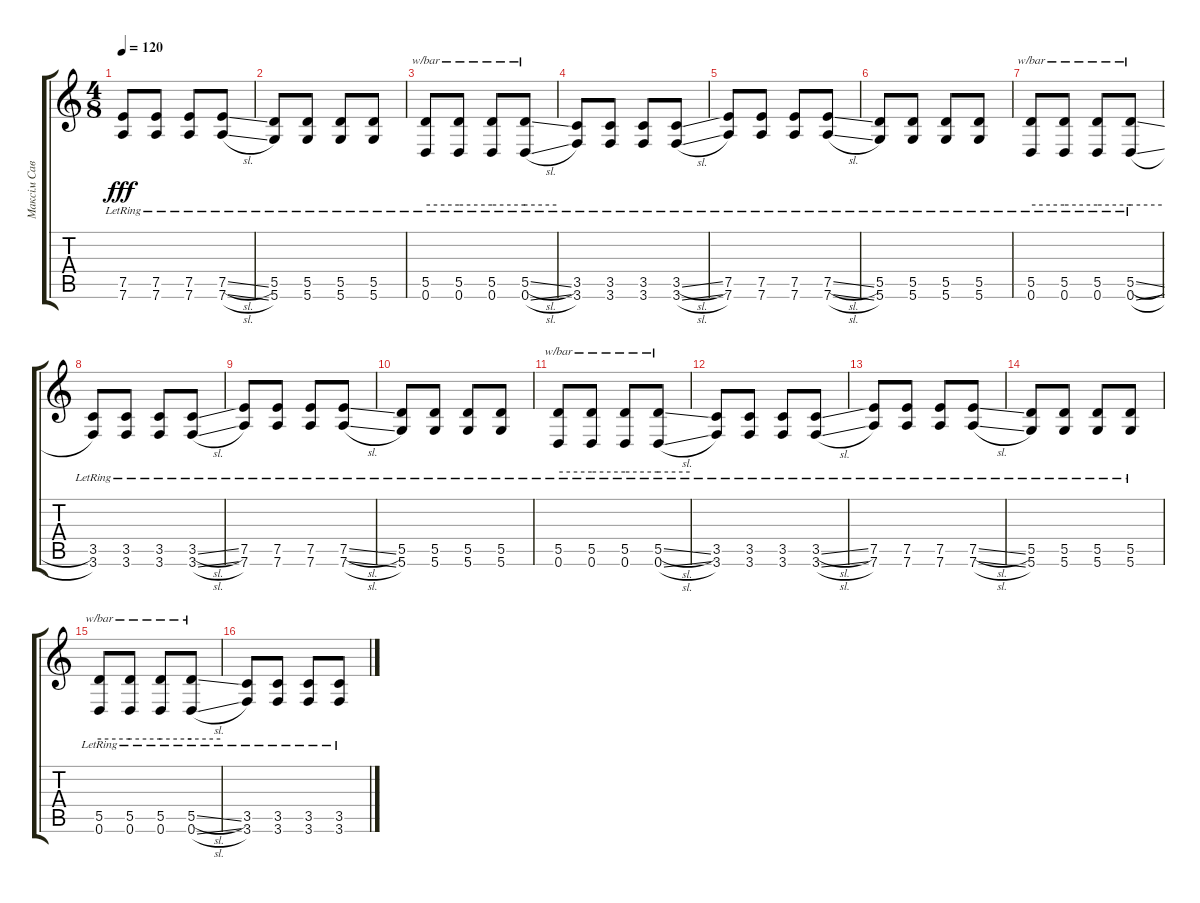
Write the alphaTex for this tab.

\track ("Максім Савчук - Guitar 1" "Максім Сав") {instrument electricguitarclean}
\staff {score tabs}
\tuning (E4 B3 G3 D3 A2 D2) {hide}
\ts (4 8)
\tempo 120
\clef g2
\ks c
(7.5{lr} 7.6{lr}).8{dy fff} (7.5{lr} 7.6{lr}).8 (7.5{lr} 7.6{lr}).8 (7.5{sl lr} 7.6{sl lr}).8 |
(5.5{lr} 5.6{lr}).8 (5.5{lr} 5.6{lr}).8 (5.5{lr} 5.6{lr}).8 (5.5{lr} 5.6{lr}).8 |
(5.5{lr} 0.6{lr}).8{tbe (hold default 0 0 60 0)} (5.5{lr} 0.6{lr}).8{tbe (hold default 0 0 60 0)} (5.5{lr} 0.6{lr}).8{tbe (hold default 0 0 60 0)} (5.5{sl lr} 0.6{sl lr}).8{tbe (hold default 0 0 60 0)} |
(3.5{lr} 3.6{lr}).8 (3.5{lr} 3.6{lr}).8 (3.5{lr} 3.6{lr}).8 (3.5{sl lr} 3.6{sl lr}).8 |
(7.5{lr} 7.6{lr}).8 (7.5{lr} 7.6{lr}).8 (7.5{lr} 7.6{lr}).8 (7.5{sl lr} 7.6{sl lr}).8 |
(5.5{lr} 5.6{lr}).8 (5.5{lr} 5.6{lr}).8 (5.5{lr} 5.6{lr}).8 (5.5{lr} 5.6{lr}).8 |
(5.5{lr} 0.6{lr}).8{tbe (hold default 0 0 60 0)} (5.5{lr} 0.6{lr}).8{tbe (hold default 0 0 60 0)} (5.5{lr} 0.6{lr}).8{tbe (hold default 0 0 60 0)} (5.5{sl lr} 0.6{sl lr}).8{tbe (hold default 0 0 60 0)} |
(3.5{lr} 3.6{lr}).8 (3.5{lr} 3.6{lr}).8 (3.5{lr} 3.6{lr}).8 (3.5{sl lr} 3.6{sl lr}).8 |
(7.5{lr} 7.6{lr}).8 (7.5{lr} 7.6{lr}).8 (7.5{lr} 7.6{lr}).8 (7.5{sl lr} 7.6{sl lr}).8 |
(5.5{lr} 5.6{lr}).8 (5.5{lr} 5.6{lr}).8 (5.5{lr} 5.6{lr}).8 (5.5{lr} 5.6{lr}).8 |
(5.5{lr} 0.6{lr}).8{tbe (hold default 0 0 60 0)} (5.5{lr} 0.6{lr}).8{tbe (hold default 0 0 60 0)} (5.5{lr} 0.6{lr}).8{tbe (hold default 0 0 60 0)} (5.5{sl lr} 0.6{sl lr}).8{tbe (hold default 0 0 60 0)} |
(3.5{lr} 3.6{lr}).8 (3.5{lr} 3.6{lr}).8 (3.5{lr} 3.6{lr}).8 (3.5{sl lr} 3.6{sl lr}).8 |
(7.5{lr} 7.6{lr}).8 (7.5{lr} 7.6{lr}).8 (7.5{lr} 7.6{lr}).8 (7.5{sl lr} 7.6{sl lr}).8 |
(5.5{lr} 5.6{lr}).8 (5.5{lr} 5.6{lr}).8 (5.5{lr} 5.6{lr}).8 (5.5{lr} 5.6{lr}).8 |
(5.5{lr} 0.6{lr}).8{tbe (hold default 0 0 60 0)} (5.5{lr} 0.6{lr}).8{tbe (hold default 0 0 60 0)} (5.5{lr} 0.6{lr}).8{tbe (hold default 0 0 60 0)} (5.5{sl lr} 0.6{sl lr}).8{tbe (hold default 0 0 60 0)} |
(3.5{lr} 3.6{lr}).8 (3.5{lr} 3.6{lr}).8 (3.5{lr} 3.6{lr}).8 (3.5{sl lr} 3.6{sl lr}).8
